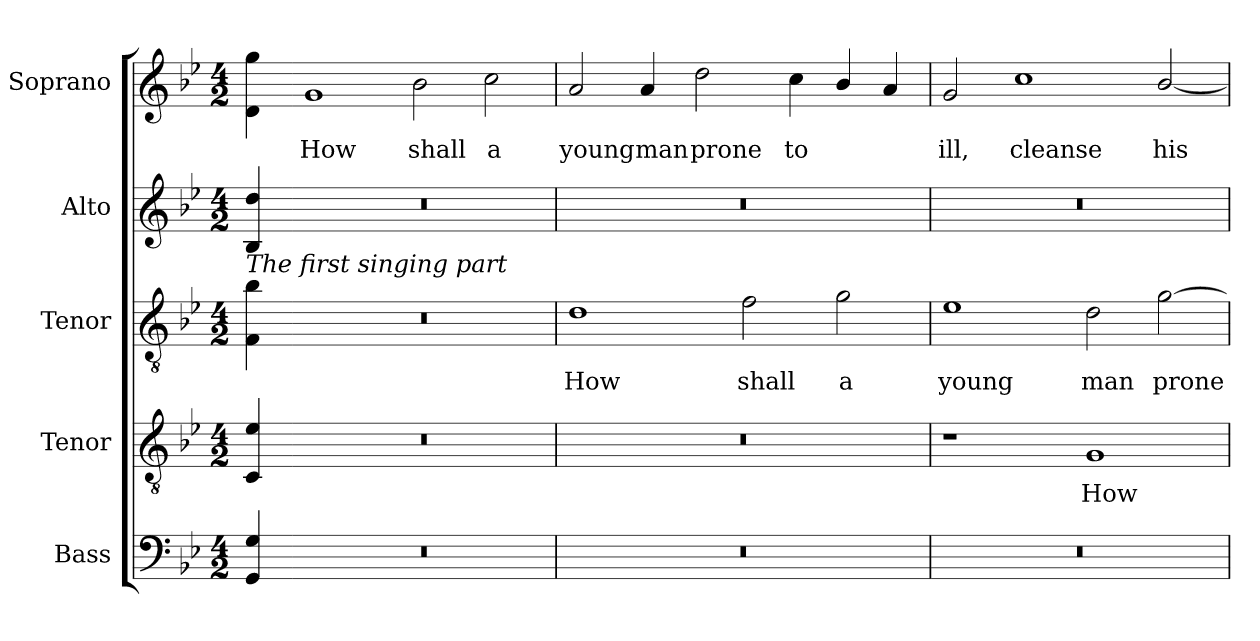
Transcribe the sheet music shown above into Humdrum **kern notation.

**kern	**kern	**text	**kern	**text	**kern	**kern	**text
*part5	*part4	*part4	*part3	*part3	*part2	*part1	*part1
*staff5	*staff4	*staff4	*staff3	*staff3	*staff2	*staff1	*staff1
*I"Bass	*I"Tenor	*	*I"Tenor	*	*I"Alto	*I"Soprano	*
*I'B.	*I'T.	*	*	*	*	*I'S.	*
!!LO:PB:g=z
*clefF4	*clefGv2	*	*clefGv2	*	*clefG2	*clefG2	*
*	*ITrd7c12	*	*ITrd7c12	*	*	*	*
*k[b-e-]	*k[b-e-]	*	*k[b-e-]	*	*k[b-e-]	*k[b-e-]	*
*B-:	*B-:	*	*B-:	*	*B-:	*B-:	*
*M4/2	*M4/2	*	*M4/2	*	*M4/2	*M4/2	*
=	=	=	=	=	=	=	=
!	!	!	!LO:TX:a:i:t=The first singing part	!	!	!	!
4GGi/ 4Gi	4CCi/ 4E-i	.	4FFi\ 4B-i	.	4B-i/ 4ddi	4di\ 4ggi	.
=1-	=1-	=1-	=1-	=1-	=1-	=1-	=1-
!LO:N:vis=1	!LO:N:vis=1	!	!LO:N:vis=1	!	!LO:N:vis=1	!	!
!	!	!	!	!	!	!	!LO:LY:b:color=#000000
0r	0r	.	0r	.	0r	1gi	How
!	!	!	!	!	!	!	!LO:LY:b:color=#000000
.	.	.	.	.	.	2b-i\	shall
!	!	!	!	!	!	!	!LO:LY:b:color=#000000
.	.	.	.	.	.	2cci\	a
=2	=2	=2	=2	=2	=2	=2	=2
!LO:N:vis=1	!LO:N:vis=1	!	!	!	!	!	!
!	!	!	!	!LO:LY:b:color=#000000	!LO:N:vis=1	!	!
!	!	!	!	!	!	!	!LO:LY:b:color=#000000
0r	0r	.	1Di	How	0r	2ai/	young
!	!	!	!	!	!	!	!LO:LY:b:color=#000000
.	.	.	.	.	.	4ai/	man
!	!	!	!	!	!	!	!LO:LY:b:color=#000000
.	.	.	.	.	.	2ddi\	prone
!	!	!	!	!LO:LY:b:color=#000000	!	!	!
.	.	.	2Fi\	shall	.	.	.
!	!	!	!	!	!	!	!LO:LY:b:color=#000000
.	.	.	.	.	.	4cci\	to
!	!	!	!	!LO:LY:b:color=#000000	!	!	!
.	.	.	2Gi\	a	.	4b-i/	.
.	.	.	.	.	.	4ai/	.
=3	=3	=3	=3	=3	=3	=3	=3
!LO:N:vis=1	!	!	!	!	!	!	!
!	!	!	!	!LO:LY:b:color=#000000	!LO:N:vis=1	!	!
!	!	!	!	!	!	!	!LO:LY:b:color=#000000
0r	1r	.	1E-i	young	0r	2gi/	ill,
!	!	!	!	!	!	!	!LO:LY:b:color=#000000
.	.	.	.	.	.	1cci	cleanse
!	!	!LO:LY:b:color=#000000	!	!	!	!	!
!	!	!	!	!LO:LY:b:color=#000000	!	!	!
.	1GGi	How	2Di\	man	.	.	.
!	!	!	!	!LO:LY:b:color=#000000	!	!	!
!	!	!	!	!	!	!	!LO:LY:b:color=#000000
.	.	.	[2Gi\	prone	.	[2b-i/	his
=	=	=	=	=	=	=	=
*-	*-	*-	*-	*-	*-	*-	*-
